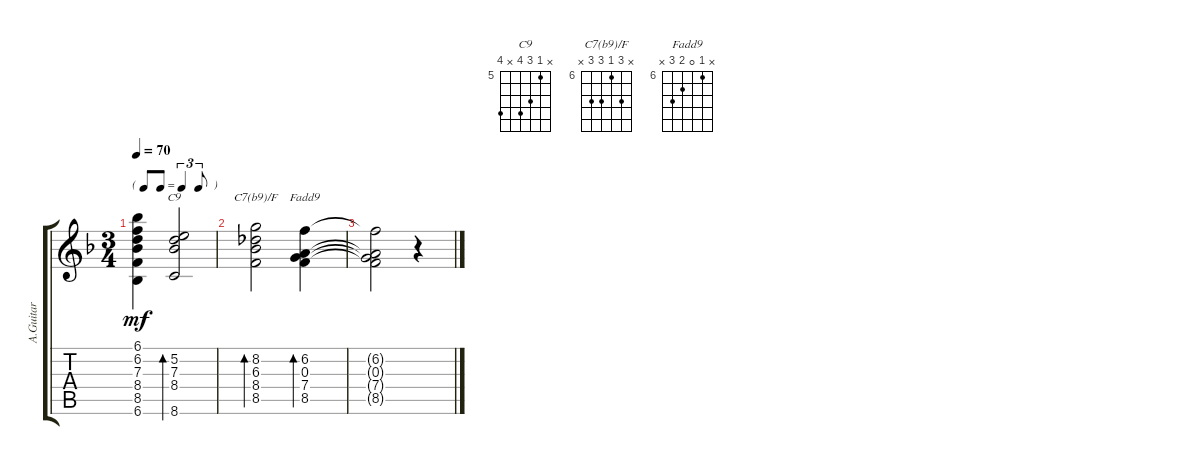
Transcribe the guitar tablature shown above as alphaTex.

\track ("A.Guitar" "A.Guitar") {instrument acousticguitarnylon}
\staff {score tabs}
\tuning (E4 B3 G3 D3 A2 E2) {hide}
\chord ("C9" x 5 7 8 x 8) {firstfret 5}
\chord ("C7(b9)/F" x 8 6 8 8 x) {firstfret 6}
\chord ("Fadd9" x 6 0 7 8 x) {firstfret 6}
\ts (3 4)
\tf triplet8th
\tempo 70
\clef g2
\ks f
(6.1{t} 6.2{t} 7.3{t} 8.4{t} 8.5{t} 6.6{t}).4{dy mf} (5.2 7.3 8.4 8.6).2{bd 60 ch "C9"} |
(8.2 6.3 8.4 8.5).2{bd 60 ch "C7(b9)/F"} (6.2 0.3 7.4 8.5).4{bd 120 ch "Fadd9"} |
(6.2{t} 0.3{t} 7.4{t} 8.5{t}).2 r.4
